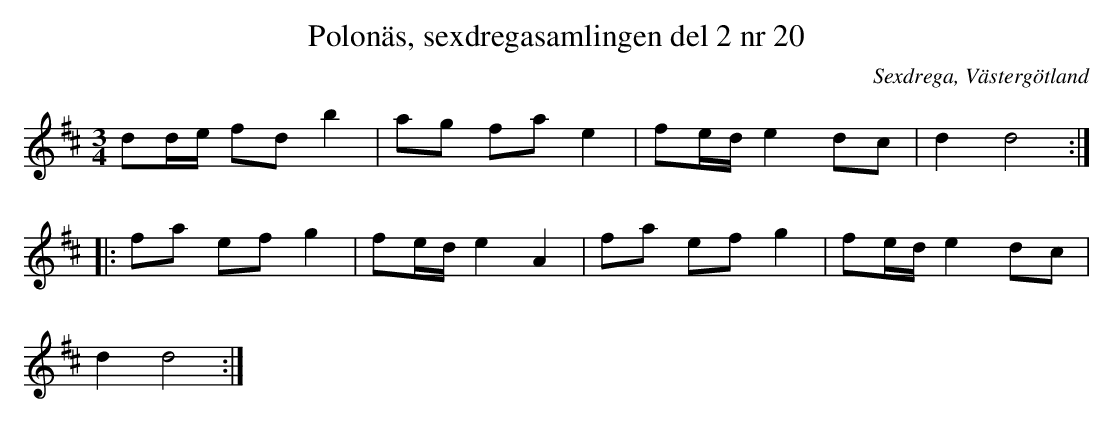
X:1
T: Polonäs, sexdregasamlingen del 2 nr 20
O: Sexdrega, Västergötland
M:3/4
L:1/8
K:D
dd/e/ fd b2 | ag fa e2 | fe/d/ e2 dc | d2 d4 ::
fa ef g2 | fe/d/ e2 A2 | fa ef g2 | fe/d/ e2 dc |
d2 d4 :|
